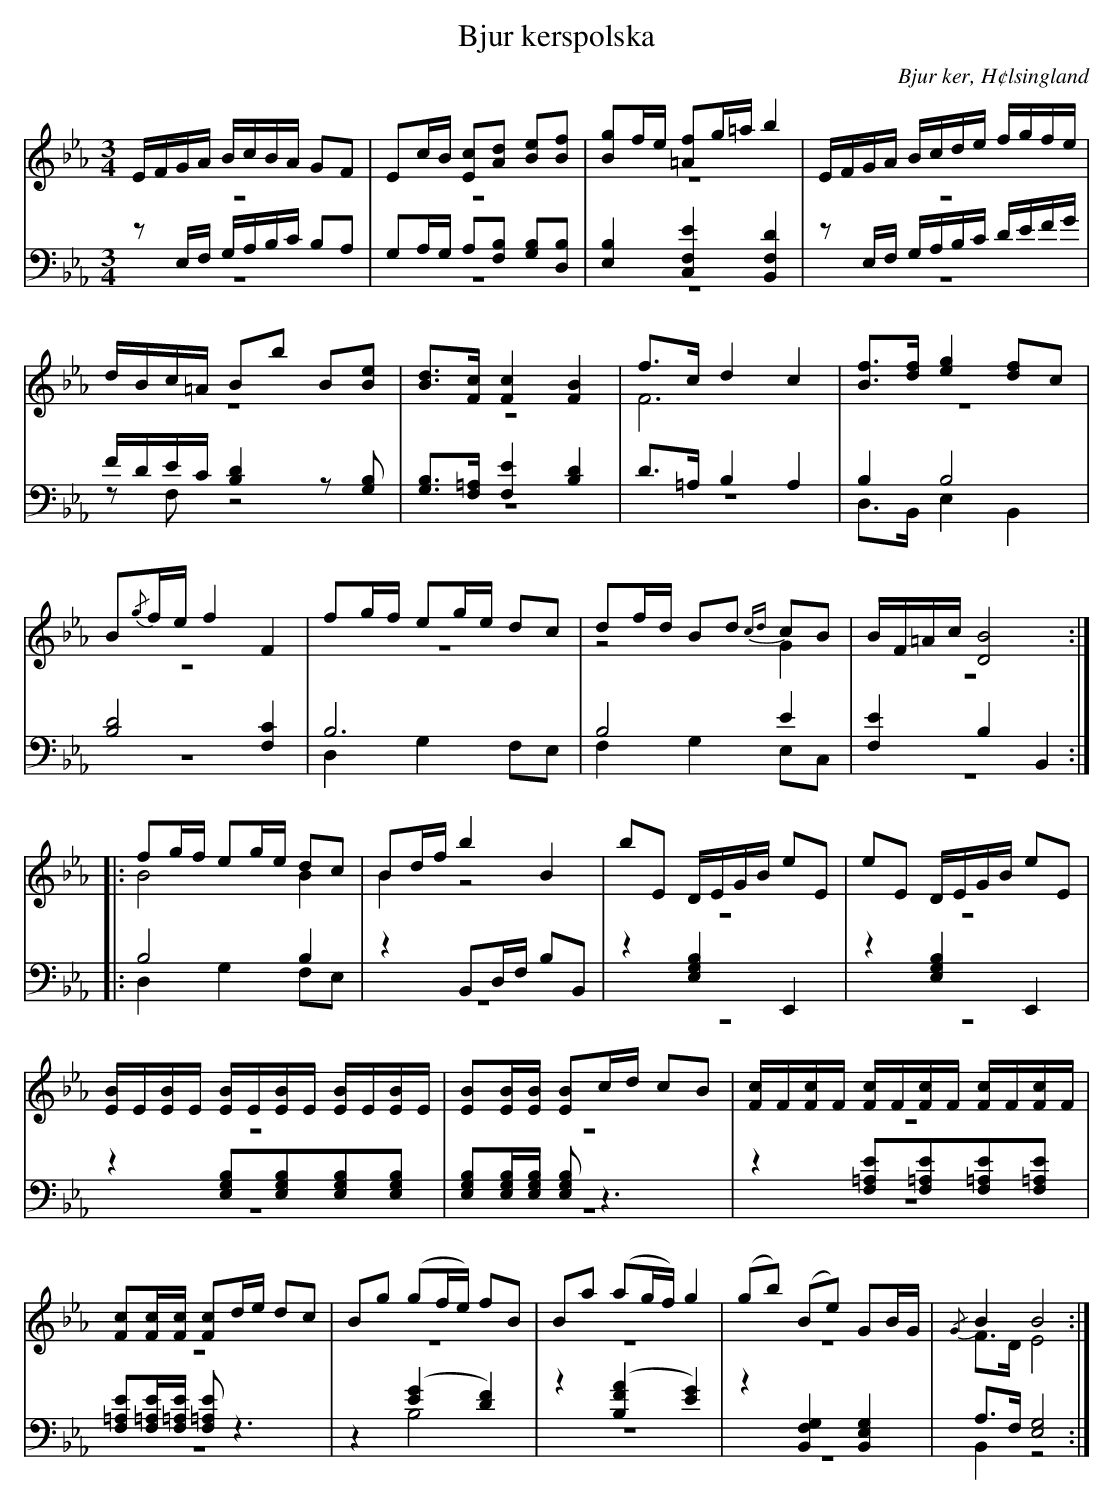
X:1
T: Bjur kerspolska
O: Bjur ker, H¢lsingland
M: 3/4
L: 1/8
K: Eb
V:1
V:2 merge
V:3
V:4 merge
V:1
E/F/G/A/ B/c/B/A/ GF|Ec/B/ [Ec][Ad] [Be][Bf]|[Bg]f/e/ [=Af]g/=a/ b2|E/F/G/A/ B/c/d/e/ f/g/f/e/|
d/B/c/=A/ Bb B[Be]|[Bd]>[Fc] [F2c2] [F2B2]|f>c d2 c2|[Bf]>[df] [e2g2] [df]c|
B{/g}f/e/ f2 F2|fg/f/ eg/e/ dc|df/d/ Bd {cd}cB|B/F/=A/c/ [D4B4]:|
|:fg/f/ eg/e/ dc|Bd/f/ b2 B2|bE D/E/G/B/ eE|eE D/E/G/B/ eE|
[E/B/]E/[E/B/]E/ [E/B/]E/[E/B/]E/ [E/B/]E/[E/B/]E/|[EB][E/B/][E/B/] [EB]c/d/ cB|[F/c/]F/[F/c/]F/ [F/c/]F/[F/c/]F/ [F/c/]F/[F/c/]F/|[Fc][F/c/][F/c/] [Fc]d/e/ dc|Bg (gf/e/) fB|Ba (ag/f/) g2|(gb) (Be) GB/G/|{/G}B2 B4:|
V:2
z6|z6|z6|z6|
z6|z6|F6|z6|
z6|z6|z4 G2|z6:|
|:B4 B2|B2 z4|z6|z6|
z6|z6|z6|z6|
z6|z6|z6|F>D E4:|
V:3 clef=bass
zE,/F,/ G,/A,/B,/C/ B,A,|G,A,/G,/ A,[F,B,] [G,B,][D,B,]|[E,2B,2] [C,2F,2E2] [B,,2F,2D2]|zE,/F,/ G,/A,/B,/C/ D/E/F/G/|
F/D/E/C/ [B,2D2]z[G,B,]|[G,B,]>[F,=A,] [F,2E2] [B,2D2]|D>=A, B,2 A,2|B,2 B,4|
[B,4D4] [F,2C2]|B,6|B,4 E2|[F,2E2] B,2 B,,2:|
|:B,4 B,2|z2 B,,D,/F,/ B,B,,|z2 [E,2G,2B,2] E,,2|z2 [E,2G,2B,2] E,,2|
z2 [E,G,B,][E,G,B,][E,G,B,][E,G,B,]|[E,G,B,][E,/G,/B,/][E,/G,/B,/] [E,G,B,] z3|z2 [F,=A,E][F,=A,E][F,=A,E][F,=A,E]|[F,=A,E][F,/=A,/E/][F,/=A,/E/] [F,=A,E] z3|
z2 ([E2G2] [D2F2])|z2 ([B,2F2A2] [E2G2])|z2 [B,,2F,2G,2] [B,,2E,2G,2]|A,>F, [E,4G,4]:|
V:4  clef=bass
z6|z6|z6|z6|
zF, z4|z6|z6|D,>B,, E,2 B,,2|
z6|D,2 G,2 F,E,|F,2 G,2 E,C,|z6:|
|:D,2 G,2 F,E,|z6|z6|z6|
z6|z6|z6|z6|
z2 B,4|z6|z6|B,,2 z4:|
